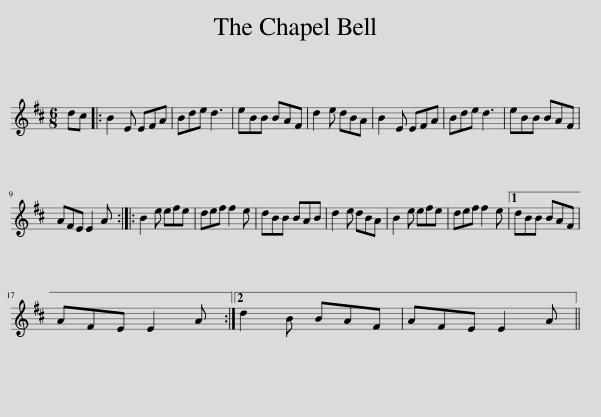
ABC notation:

X:1
L:1/8
M:6/8
I:linebreak $
K:D
V:1 treble
V:1
 dc |: B2 E EFA | Bde d3 | eBB BAF | d2 e dBA | %5
 B2 E EFA | Bde d3 | eBB BAF |$ AFE E2 A :: B2 e efe | %10
 def f2 e | dBB BAB | d2 e dBA | B2 e efe | def f2 e |1 %15
 dBB BAF |$ AFE E2 A :|2 d2 B BAF | AFE E2 A || %19
